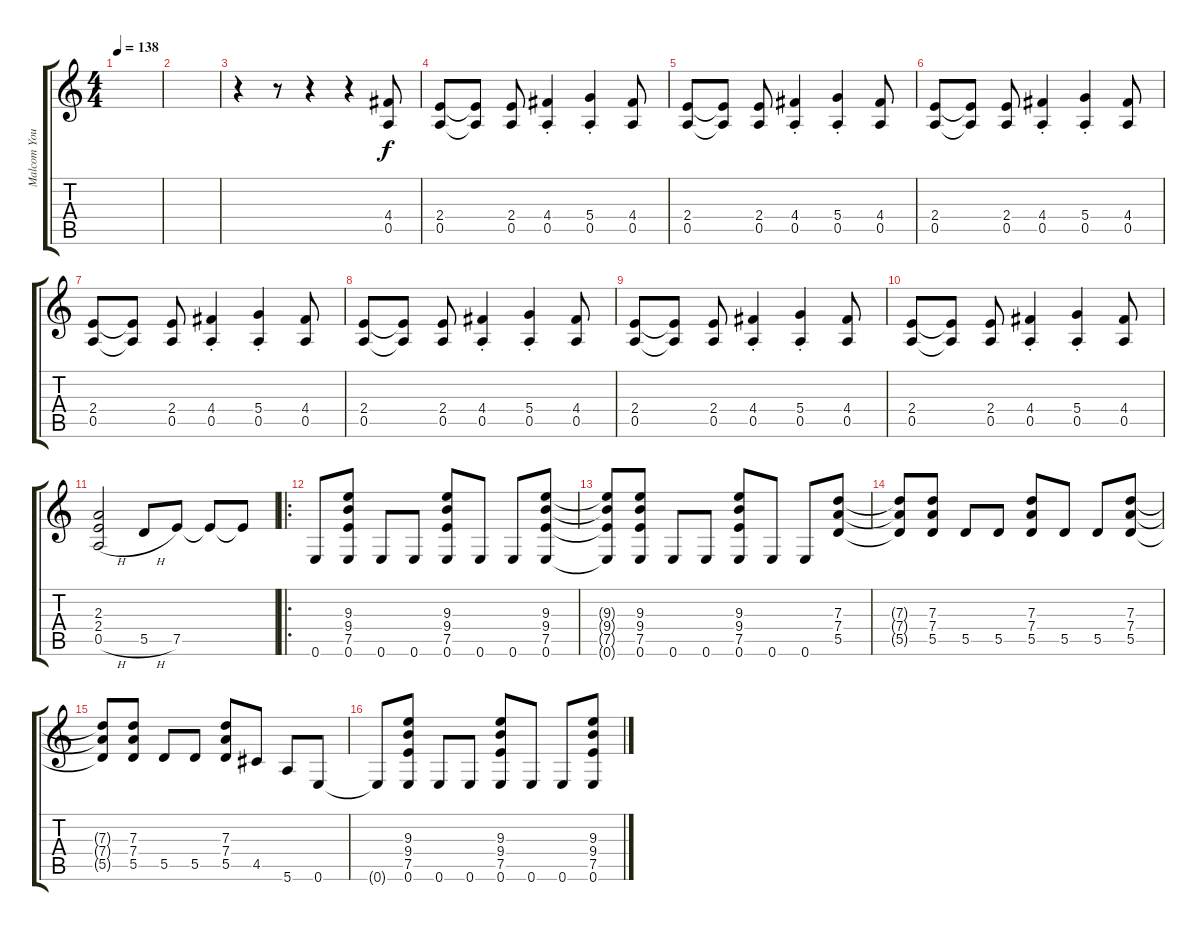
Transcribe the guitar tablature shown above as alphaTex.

\track ("Malcom Young" "Malcom You") {instrument overdrivenguitar}
\staff {score tabs}
\tuning (E4 B3 G3 D3 A2 E2) {hide}
\ts (4 4)
\tempo 138
\clef g2
\ks c
|
|
r.4 r.8 r.4 r.4 (4.4 0.5).8 |
(2.4 0.5).8 (2.4{t} 0.5{t}).8 (2.4 0.5).8 (4.4{st} 0.5{st}).4 (5.4{st} 0.5{st}).4 (4.4 0.5).8 |
(2.4 0.5).8 (2.4{t} 0.5{t}).8 (2.4 0.5).8 (4.4{st} 0.5{st}).4 (5.4{st} 0.5{st}).4 (4.4 0.5).8 |
(2.4 0.5).8 (2.4{t} 0.5{t}).8 (2.4 0.5).8 (4.4{st} 0.5{st}).4 (5.4{st} 0.5{st}).4 (4.4 0.5).8 |
(2.4 0.5).8 (2.4{t} 0.5{t}).8 (2.4 0.5).8 (4.4{st} 0.5{st}).4 (5.4{st} 0.5{st}).4 (4.4 0.5).8 |
(2.4 0.5).8 (2.4{t} 0.5{t}).8 (2.4 0.5).8 (4.4{st} 0.5{st}).4 (5.4{st} 0.5{st}).4 (4.4 0.5).8 |
(2.4 0.5).8 (2.4{t} 0.5{t}).8 (2.4 0.5).8 (4.4{st} 0.5{st}).4 (5.4{st} 0.5{st}).4 (4.4 0.5).8 |
(2.4 0.5).8 (2.4{t} 0.5{t}).8 (2.4 0.5).8 (4.4{st} 0.5{st}).4 (5.4{st} 0.5{st}).4 (4.4 0.5).8 |
(2.3 2.4 0.5{h}).2 5.5{h}.8 7.5.8 7.5{t}.8 7.5{t}.8 |
\ro
0.6.8 (9.3 9.4 7.5 0.6).8 0.6.8 0.6.8 (9.3 9.4 7.5 0.6).8 0.6.8 0.6.8 (9.3 9.4 7.5 0.6).8 |
(9.3{t} 9.4{t} 7.5{t} 0.6{t}).8 (9.3 9.4 7.5 0.6).8 0.6.8 0.6.8 (9.3 9.4 7.5 0.6).8 0.6.8 0.6.8 (7.3 7.4 5.5).8 |
(7.3{t} 7.4{t} 5.5{t}).8 (7.3 7.4 5.5).8 5.5.8 5.5.8 (7.3 7.4 5.5).8 5.5.8 5.5.8 (7.3 7.4 5.5).8 |
(7.3{t} 7.4{t} 5.5{t}).8 (7.3 7.4 5.5).8 5.5.8 5.5.8 (7.3 7.4 5.5).8 4.5.8 5.6.8 0.6.8 |
0.6{t}.8 (9.3 9.4 7.5 0.6).8 0.6.8 0.6.8 (9.3 9.4 7.5 0.6).8 0.6.8 0.6.8 (9.3 9.4 7.5 0.6).8
